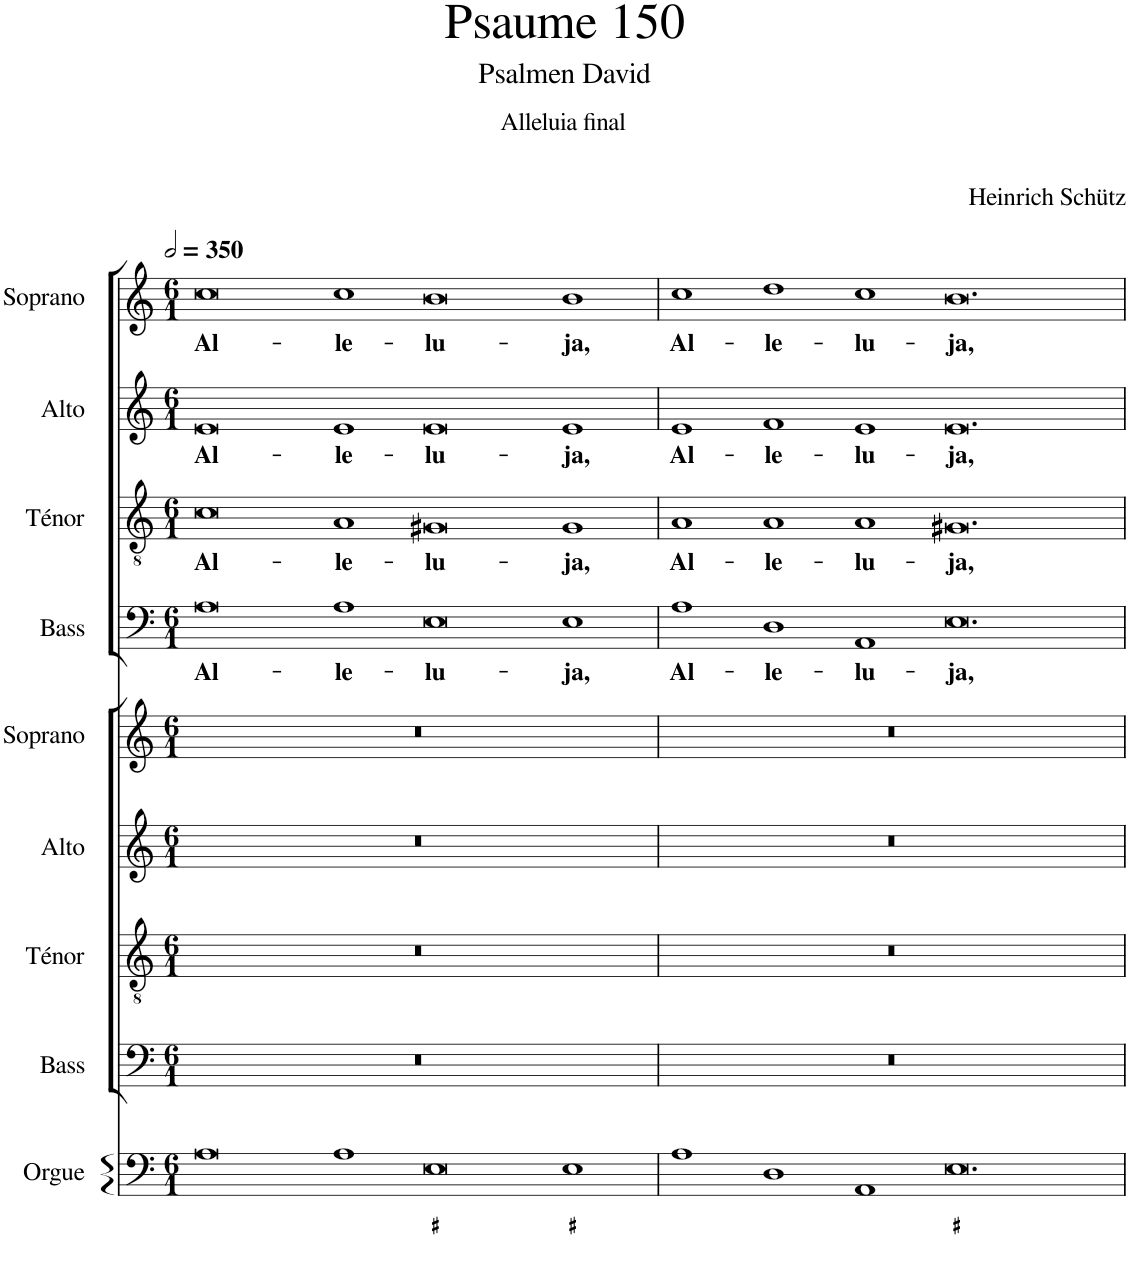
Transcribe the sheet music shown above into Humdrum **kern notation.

**kern	**kern	**kern	**kern	**kern	**kern	**text	**kern	**text	**kern	**text	**kern	**text
*part9	*part8	*part7	*part6	*part5	*part4	*part4	*part3	*part3	*part2	*part2	*part1	*part1
*staff9	*staff8	*staff7	*staff6	*staff5	*staff4	*staff4	*staff3	*staff3	*staff2	*staff2	*staff1	*staff1
*I"Orgue	*I"Bass	*I"Ténor	*I"Alto	*I"Soprano	*I"Bass	*	*I"Ténor	*	*I"Alto	*	*I"Soprano	*
*I'Org.	*I'B.	*I'T.	*I'A.	*I'S.	*I'B.	*	*I'T.	*	*I'A.	*	*I'S.	*
*clefF4	*clefF4	*clefGv2	*clefG2	*clefG2	*clefF4	*	*clefGv2	*	*clefG2	*	*clefG2	*
*k[]	*k[]	*k[]	*k[]	*k[]	*k[]	*	*k[]	*	*k[]	*	*k[]	*
*M6/1	*M6/1	*M6/1	*M6/1	*M6/1	*M6/1	*	*M6/1	*	*M6/1	*	*M6/1	*
*MM700	*MM700	*MM700	*MM700	*MM700	*MM700	*	*MM700	*	*MM700	*	*MM700	*
=1	=1	=1	=1	=1	=1	=1	=1	=1	=1	=1	=1	=1
!	!	!	!	!	!	!LO:LY:b	!	!LO:LY:b	!	!LO:LY:b	!	!LO:LY:b
0A	00.r	00.r	00.r	00.r	0A	Al-	0c	Al-	0e	Al-	0cc	Al-
!	!	!	!	!	!	!LO:LY:b	!	!LO:LY:b	!	!LO:LY:b	!	!LO:LY:b
1A	.	.	.	.	1A	-le-	1A	-le-	1e	-le-	1cc	-le-
!	!	!	!	!	!	!LO:LY:b	!	!LO:LY:b	!	!LO:LY:b	!	!LO:LY:b
0E	.	.	.	.	0E	-lu-	0G#X	-lu-	0e	-lu-	0b	-lu-
!	!	!	!	!	!	!LO:LY:b	!	!LO:LY:b	!	!LO:LY:b	!	!LO:LY:b
1E	.	.	.	.	1E	-ja,	1G#	-ja,	1e	-ja,	1b	-ja,
=2	=2	=2	=2	=2	=2	=2	=2	=2	=2	=2	=2	=2
!	!	!	!	!	!	!LO:LY:b	!	!LO:LY:b	!	!LO:LY:b	!	!LO:LY:b
1A	00.r	00.r	00.r	00.r	1A	Al-	1A	Al-	1e	Al-	1cc	Al-
!	!	!	!	!	!	!LO:LY:b	!	!LO:LY:b	!	!LO:LY:b	!	!LO:LY:b
1D	.	.	.	.	1D	-le-	1A	-le-	1f	-le-	1dd	-le-
!	!	!	!	!	!	!LO:LY:b	!	!LO:LY:b	!	!LO:LY:b	!	!LO:LY:b
1AA	.	.	.	.	1AA	-lu-	1A	-lu-	1e	-lu-	1cc	-lu-
!	!	!	!	!	!	!LO:LY:b	!	!LO:LY:b	!	!LO:LY:b	!	!LO:LY:b
0.E	.	.	.	.	0.E	-ja,	0.G#X	-ja,	0.e	-ja,	0.b	-ja,
=	=	=	=	=	=	=	=	=	=	=	=	=
*-	*-	*-	*-	*-	*-	*-	*-	*-	*-	*-	*-	*-
